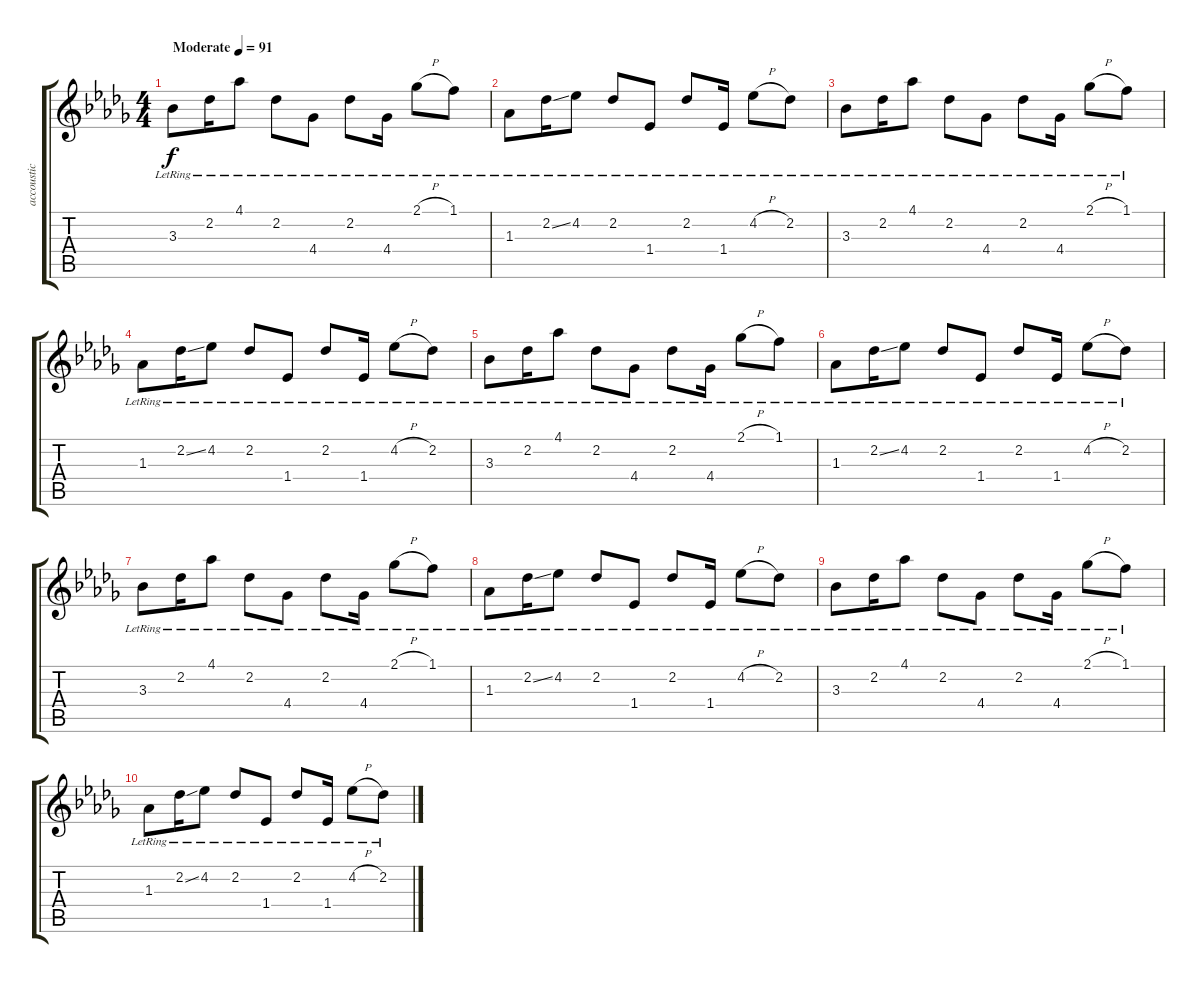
\track ("accoustic guitar" "accoustic ") {instrument acousticguitarsteel}
\staff {score tabs}
\tuning (E4 B3 G3 D3 A2 E2) {hide}
\ts (4 4)
\tempo (91 "Moderate")
\clef g2
\ks db
3.3{lr}.8{dy f instrument acousticguitarsteel} 2.2{lr}.16 4.1{lr}.8 2.2{lr}.8 4.4{lr}.8 2.2{lr}.8 4.4{lr}.16 2.1{h lr}.8 1.1{lr}.8 |
1.3{lr}.8 2.2{ss lr}.16 4.2{lr}.8 2.2{lr}.8 1.4{lr}.8 2.2{lr}.8 1.4{lr}.16 4.2{h lr}.8 2.2{lr}.8 |
3.3{lr}.8 2.2{lr}.16 4.1{lr}.8 2.2{lr}.8 4.4{lr}.8 2.2{lr}.8 4.4{lr}.16 2.1{h lr}.8{txt ""} 1.1{lr}.8 |
1.3{lr}.8 2.2{ss lr}.16 4.2{lr}.8 2.2{lr}.8 1.4{lr}.8 2.2{lr}.8 1.4{lr}.16 4.2{h lr}.8 2.2{lr}.8 |
3.3{lr}.8 2.2{lr}.16 4.1{lr}.8 2.2{lr}.8 4.4{lr}.8 2.2{lr}.8 4.4{lr}.16 2.1{h lr}.8 1.1{lr}.8 |
1.3{lr}.8 2.2{ss lr}.16 4.2{lr}.8 2.2{lr}.8 1.4{lr}.8 2.2{lr}.8 1.4{lr}.16 4.2{h lr}.8 2.2{lr}.8 |
3.3{lr}.8 2.2{lr}.16 4.1{lr}.8 2.2{lr}.8 4.4{lr}.8 2.2{lr}.8 4.4{lr}.16 2.1{h lr}.8 1.1{lr}.8 |
1.3{lr}.8 2.2{ss lr}.16 4.2{lr}.8 2.2{lr}.8 1.4{lr}.8 2.2{lr}.8 1.4{lr}.16 4.2{h lr}.8 2.2{lr}.8 |
3.3{lr}.8 2.2{lr}.16 4.1{lr}.8 2.2{lr}.8 4.4{lr}.8 2.2{lr}.8 4.4{lr}.16 2.1{h lr}.8 1.1{lr}.8 |
1.3{lr}.8 2.2{ss lr}.16 4.2{lr}.8 2.2{lr}.8 1.4{lr}.8 2.2{lr}.8 1.4{lr}.16 4.2{h lr}.8 2.2{lr}.8
